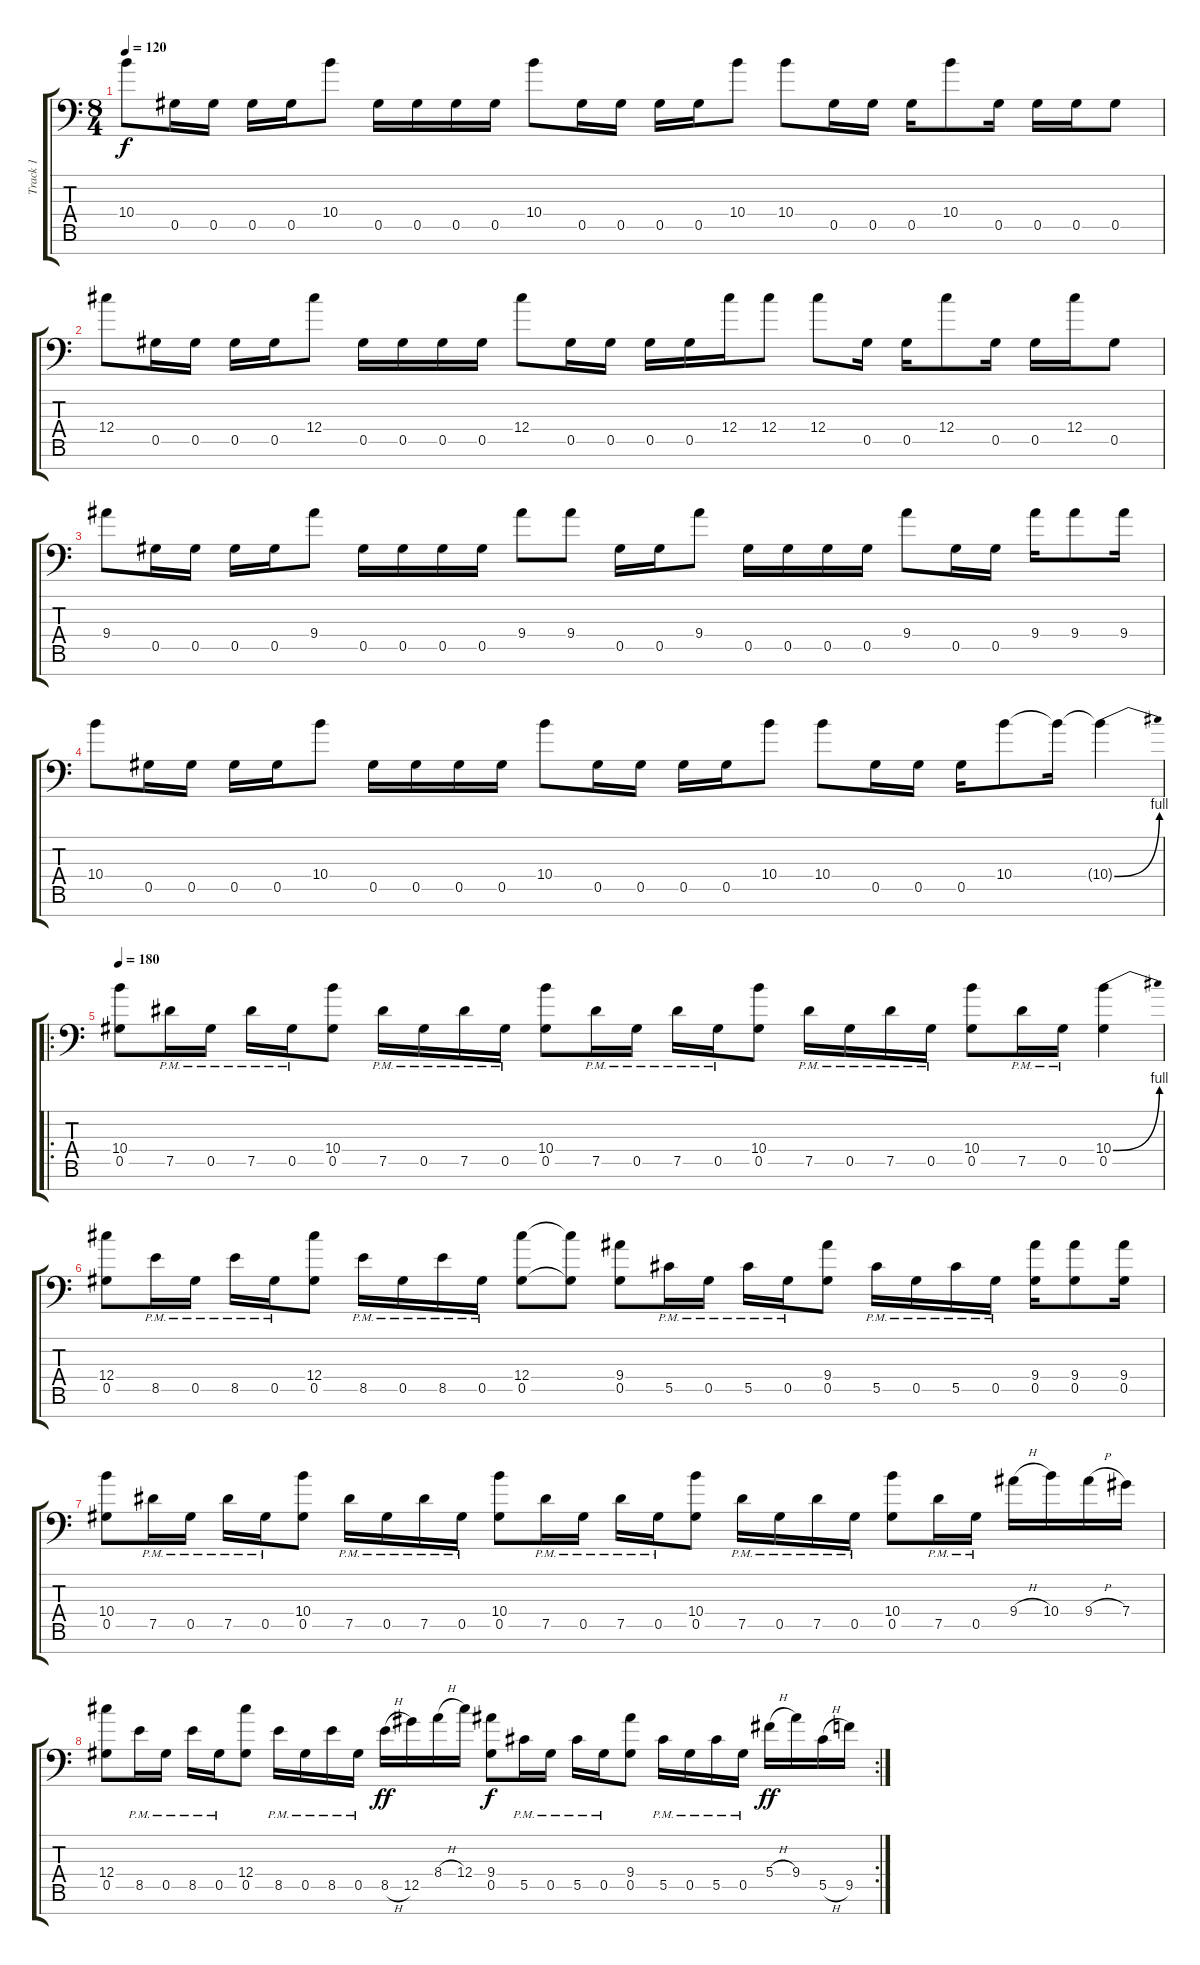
\track ("Track 1" "Track 1") {instrument distortionguitar}
\staff {score tabs}
\tuning (Eb4 Bb3 Gb3 Db3 Ab2 Eb2 Ab1) {hide}
\ts (8 4)
\tempo 120
\clef f4
\ks c
10.4.8{dy f} 0.5.16 0.5.16 0.5.16 0.5.16 10.4.8 0.5.16 0.5.16 0.5.16 0.5.16 10.4.8 0.5.16 0.5.16 0.5.16 0.5.16 10.4.8 10.4.8 0.5.16 0.5.16 0.5.16 10.4.8 0.5.16 0.5.16 0.5.16 0.5.8 |
12.4.8 0.5.16 0.5.16 0.5.16 0.5.16 12.4.8 0.5.16 0.5.16 0.5.16 0.5.16 12.4.8 0.5.16 0.5.16 0.5.16 0.5.16 12.4.16 12.4.8 12.4.8 0.5.16 0.5.16 12.4.8 0.5.16 0.5.16 12.4.16 0.5.8 |
9.4.8 0.5.16 0.5.16 0.5.16 0.5.16 9.4.8 0.5.16 0.5.16 0.5.16 0.5.16 9.4.8 9.4.8 0.5.16 0.5.16 9.4.8 0.5.16 0.5.16 0.5.16 0.5.16 9.4.8 0.5.16 0.5.16 9.4.16 9.4.8 9.4.16 |
10.4.8 0.5.16 0.5.16 0.5.16 0.5.16 10.4.8 0.5.16 0.5.16 0.5.16 0.5.16 10.4.8 0.5.16 0.5.16 0.5.16 0.5.16 10.4.8 10.4.8 0.5.16 0.5.16 0.5.16 10.4.8 10.4{t}.16 10.4{be (bend 0 0 60 4) t}.4 |
\ro
\tempo 180
(10.4 0.5).8 7.5{pm}.16 0.5{pm}.16 7.5{pm}.16 0.5{pm}.16 (10.4 0.5).8 7.5{pm}.16 0.5{pm}.16 7.5{pm}.16 0.5{pm}.16 (10.4 0.5).8 7.5{pm}.16 0.5{pm}.16 7.5{pm}.16 0.5{pm}.16 (10.4 0.5).8 7.5{pm}.16 0.5{pm}.16 7.5{pm}.16 0.5{pm}.16 (10.4 0.5).8 7.5{pm}.16 0.5{pm}.16 (10.4{be (bend 0 0 60 4)} 0.5).4 |
(12.4 0.5).8 8.5{pm}.16 0.5{pm}.16 8.5{pm}.16 0.5{pm}.16 (12.4 0.5).8 8.5{pm}.16 0.5{pm}.16 8.5{pm}.16 0.5{pm}.16 (12.4 0.5).8 (12.4{t} 0.5{t}).8 (9.4 0.5).8 5.5{pm}.16 0.5{pm}.16 5.5{pm}.16 0.5{pm}.16 (9.4 0.5).8 5.5{pm}.16 0.5{pm}.16 5.5{pm}.16 0.5{pm}.16 (9.4 0.5).16 (9.4 0.5).8 (9.4 0.5).16 |
(10.4 0.5).8 7.5{pm}.16 0.5{pm}.16 7.5{pm}.16 0.5{pm}.16 (10.4 0.5).8 7.5{pm}.16 0.5{pm}.16 7.5{pm}.16 0.5{pm}.16 (10.4 0.5).8 7.5{pm}.16 0.5{pm}.16 7.5{pm}.16 0.5{pm}.16 (10.4 0.5).8 7.5{pm}.16 0.5{pm}.16 7.5{pm}.16 0.5{pm}.16 (10.4 0.5).8 7.5{pm}.16 0.5{pm}.16 9.4{h}.16 10.4.16 9.4{h}.16 7.4.16 |
\rc 2
(12.4 0.5).8 8.5{pm}.16 0.5{pm}.16 8.5{pm}.16 0.5{pm}.16 (12.4 0.5).8 8.5{pm}.16 0.5{pm}.16 8.5{pm}.16 0.5{pm}.16 8.5{h}.16{dy ff} 12.5.16 8.4{h}.16 12.4.16 (9.4 0.5).8{dy f} 5.5{pm}.16 0.5{pm}.16 5.5{pm}.16 0.5{pm}.16 (9.4 0.5).8 5.5{pm}.16 0.5{pm}.16 5.5{pm}.16 0.5{pm}.16 5.4{h}.16{dy ff} 9.4.16 5.5{h}.16 9.5.16
